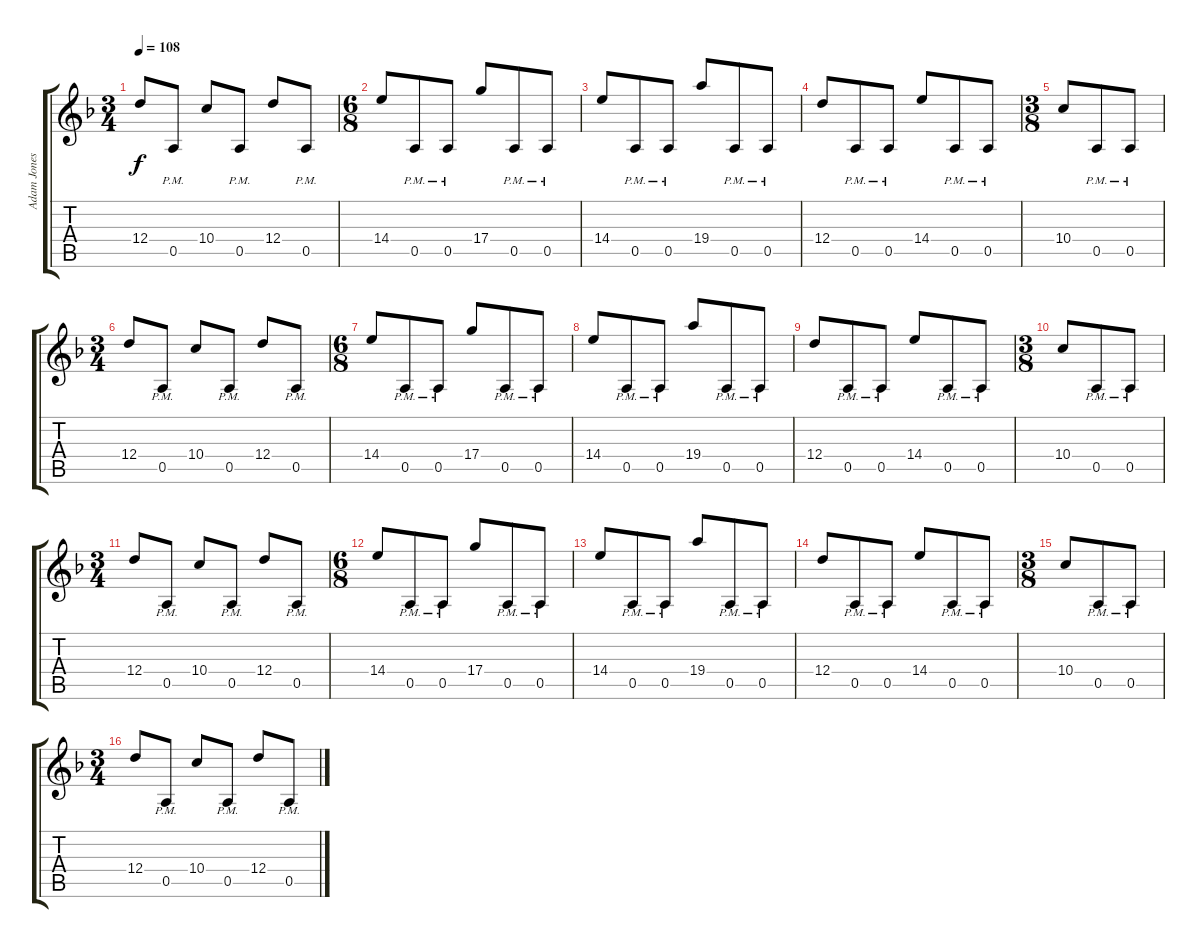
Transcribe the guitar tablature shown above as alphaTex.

\track ("Adam Jones" "Adam Jones") {mute instrument overdrivenguitar}
\staff {score tabs}
\tuning (E4 B3 G3 D3 A2 D2) {hide}
\ts (3 4)
\tempo 108
\clef g2
\ks dminor
12.4.8{dy f} 0.5{pm}.8 10.4.8 0.5{pm}.8 12.4.8 0.5{pm}.8 |
\ts (6 8)
14.4.8 0.5{pm}.8 0.5{pm}.8 17.4.8 0.5{pm}.8 0.5{pm}.8 |
14.4.8 0.5{pm}.8 0.5{pm}.8 19.4.8 0.5{pm}.8 0.5{pm}.8 |
12.4.8 0.5{pm}.8 0.5{pm}.8 14.4.8 0.5{pm}.8 0.5{pm}.8 |
\ts (3 8)
10.4.8 0.5{pm}.8 0.5{pm}.8 |
\ts (3 4)
12.4.8 0.5{pm}.8 10.4.8 0.5{pm}.8 12.4.8 0.5{pm}.8 |
\ts (6 8)
14.4.8 0.5{pm}.8 0.5{pm}.8 17.4.8 0.5{pm}.8 0.5{pm}.8 |
14.4.8 0.5{pm}.8 0.5{pm}.8 19.4.8 0.5{pm}.8 0.5{pm}.8 |
12.4.8 0.5{pm}.8 0.5{pm}.8 14.4.8 0.5{pm}.8 0.5{pm}.8 |
\ts (3 8)
10.4.8 0.5{pm}.8 0.5{pm}.8 |
\ts (3 4)
12.4.8 0.5{pm}.8 10.4.8 0.5{pm}.8 12.4.8 0.5{pm}.8 |
\ts (6 8)
14.4.8 0.5{pm}.8 0.5{pm}.8 17.4.8 0.5{pm}.8 0.5{pm}.8 |
14.4.8 0.5{pm}.8 0.5{pm}.8 19.4.8 0.5{pm}.8 0.5{pm}.8 |
12.4.8 0.5{pm}.8 0.5{pm}.8 14.4.8 0.5{pm}.8 0.5{pm}.8 |
\ts (3 8)
10.4.8 0.5{pm}.8 0.5{pm}.8 |
\ts (3 4)
12.4.8 0.5{pm}.8 10.4.8 0.5{pm}.8 12.4.8 0.5{pm}.8
